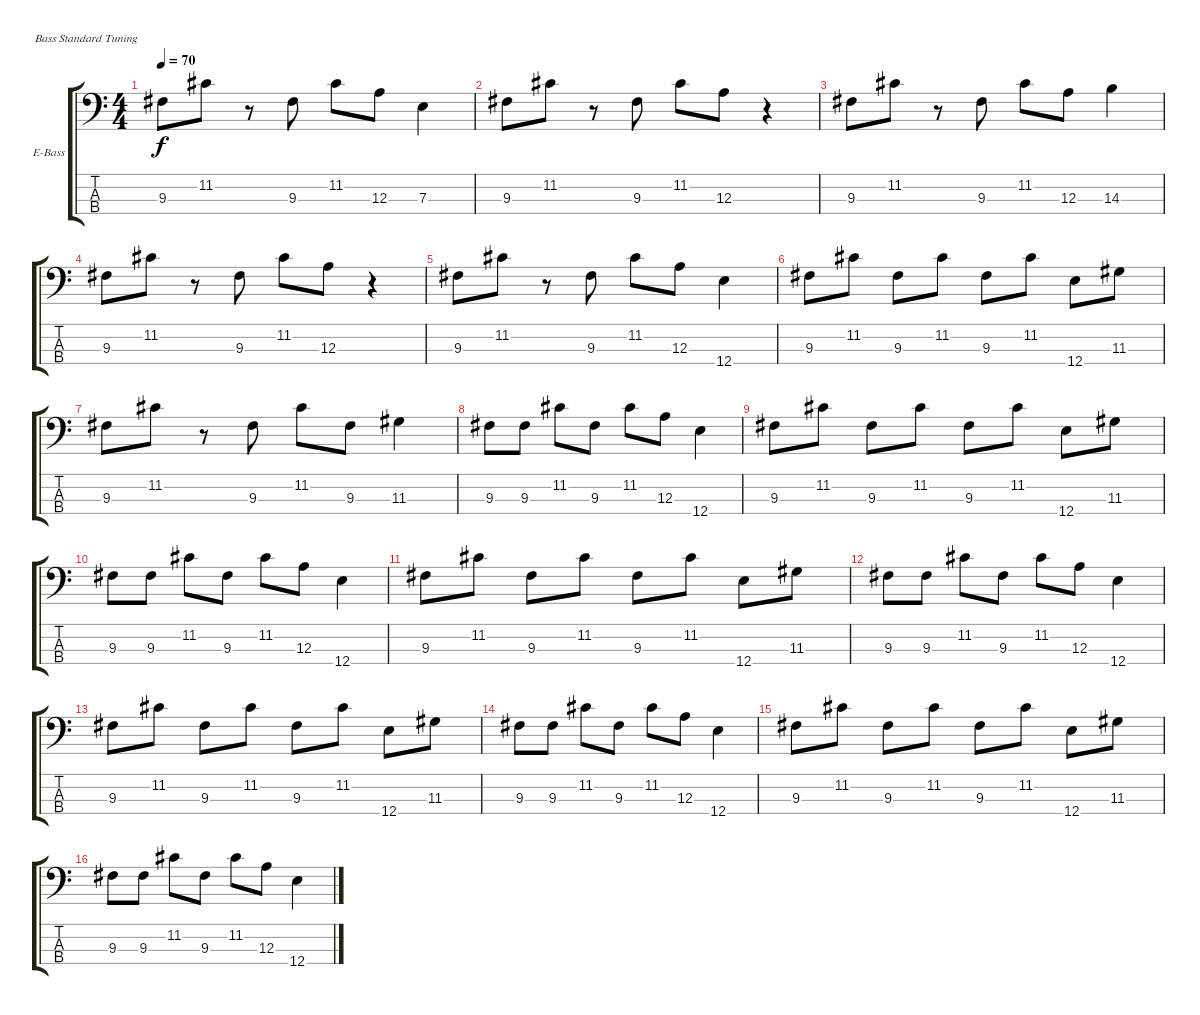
\defaultSystemsLayout 4
\bracketExtendMode groupsimilarinstruments
\firstSystemTrackNameOrientation horizontal
\otherSystemsTrackNameOrientation horizontal
\track ("Eric Judy" "E-Bass") {instrument electricbassfinger}
\staff {score tabs}
\tuning (G2 D2 A1 E1)
\ts (4 4)
\tempo 70
\clef f4
\scale
0.333333
\ks c
9.3.8{dy f} 11.2.8 r.8 9.3.8 11.2.8 12.3.8 7.3.4 |
\scale
0.333333 9.3.8 11.2.8 r.8 9.3.8 11.2.8 12.3.8 r.4 |
\scale
0.333333 9.3.8 11.2.8 r.8 9.3.8 11.2.8 12.3.8 14.3.4 |
\scale
0.333333 9.3.8 11.2.8 r.8 9.3.8 11.2.8 12.3.8 r.4 |
\scale
0.333333 9.3.8 11.2.8 r.8 9.3.8 11.2.8 12.3.8 12.4.4 |
\scale
0.333333 9.3.8 11.2.8 9.3.8 11.2.8 9.3.8 11.2.8 12.4.8 11.3.8 |
\scale
0.333333 9.3.8 11.2.8 r.8 9.3.8 11.2.8 9.3.8 11.3.4 |
\scale
0.333333 9.3.8 9.3.8 11.2.8 9.3.8 11.2.8 12.3.8 12.4.4 |
\scale
0.333333 9.3.8 11.2.8 9.3.8 11.2.8 9.3.8 11.2.8 12.4.8 11.3.8 |
\scale
0.333333 9.3.8 9.3.8 11.2.8 9.3.8 11.2.8 12.3.8 12.4.4 |
\scale
0.333333 9.3.8 11.2.8 9.3.8 11.2.8 9.3.8 11.2.8 12.4.8 11.3.8 |
\scale
0.333333 9.3.8 9.3.8 11.2.8 9.3.8 11.2.8 12.3.8 12.4.4 |
\scale
0.333333 9.3.8 11.2.8 9.3.8 11.2.8 9.3.8 11.2.8 12.4.8 11.3.8 |
\scale
0.333333 9.3.8 9.3.8 11.2.8 9.3.8 11.2.8 12.3.8 12.4.4 |
\scale
0.333333 9.3.8 11.2.8 9.3.8 11.2.8 9.3.8 11.2.8 12.4.8 11.3.8 |
\scale
0.333333 9.3.8 9.3.8 11.2.8 9.3.8 11.2.8 12.3.8 12.4.4
